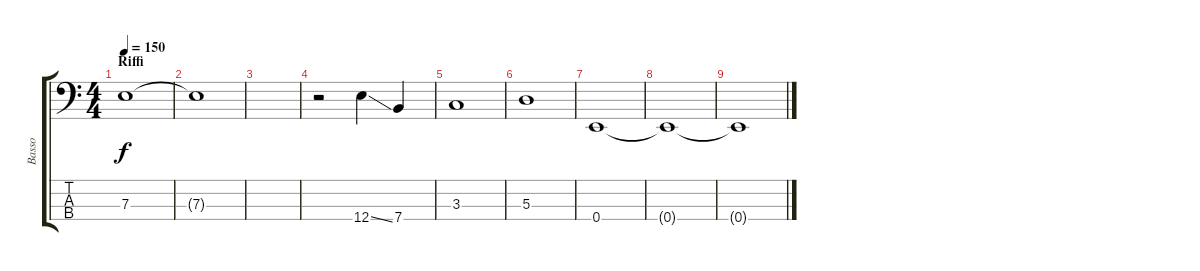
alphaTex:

\track ("Basso" "Basso") {instrument electricbassfinger}
\staff {score tabs}
\tuning (G2 D2 A1 E1) {hide}
\ts (4 4)
\section ("" "Riffi")
\tempo 150
\clef f4
\ks c
7.3.1{dy f} |
7.3{t}.1 |
|
r.2 12.4{ss}.4 7.4.4 |
3.3.1 |
5.3.1 |
0.4.1 |
0.4{t}.1 |
0.4{t}.1
